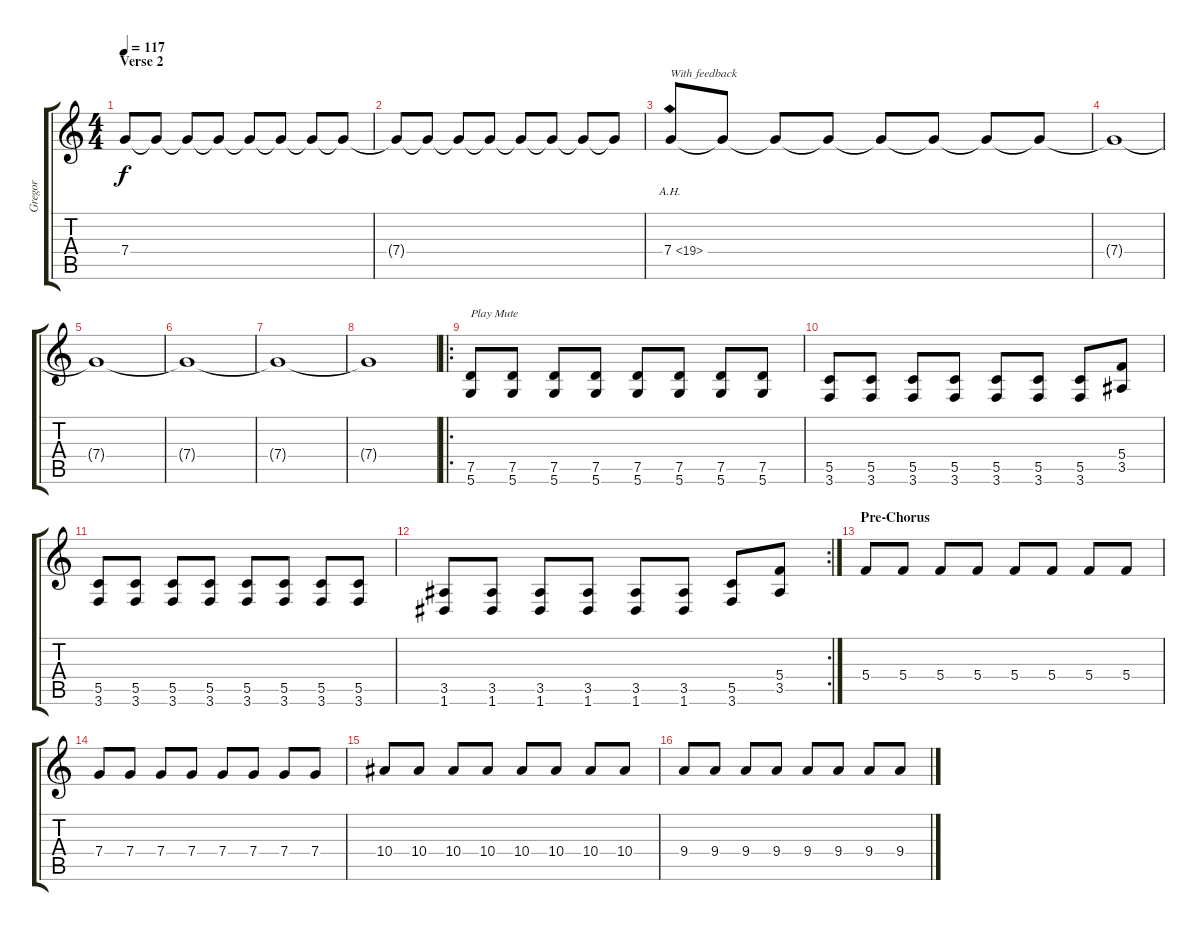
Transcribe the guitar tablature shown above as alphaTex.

\track ("Gregor" "Gregor") {instrument distortionguitar}
\staff {score tabs}
\tuning (D4 A3 F3 C3 G2 D2) {hide}
\ts (4 4)
\section ("" "Verse 2")
\tempo 117
\clef g2
\ks c
7.4.8{dy f} 7.4{t}.8 7.4{t}.8 7.4{t}.8 7.4{t}.8 7.4{t}.8 7.4{t}.8 7.4{t}.8 |
7.4{t}.8 7.4{t}.8 7.4{t}.8 7.4{t}.8 7.4{t}.8 7.4{t}.8 7.4{t}.8 7.4{t}.8 |
7.4{ah 12}.8{txt "With feedback"} 7.4{t}.8 7.4{t}.8 7.4{t}.8 7.4{t}.8 7.4{t}.8 7.4{t}.8 7.4{t}.8 |
7.4{t}.1 |
7.4{t}.1 |
7.4{t}.1 |
7.4{t}.1 |
7.4{t}.1 |
\ro
(7.5 5.6).8{txt "Play Mute" instrument distortionguitar} (7.5 5.6).8 (7.5 5.6).8 (7.5 5.6).8 (7.5 5.6).8 (7.5 5.6).8 (7.5 5.6).8 (7.5 5.6).8 |
(5.5 3.6).8 (5.5 3.6).8 (5.5 3.6).8 (5.5 3.6).8 (5.5 3.6).8 (5.5 3.6).8 (5.5 3.6).8 (5.4 3.5).8 |
(5.5 3.6).8 (5.5 3.6).8 (5.5 3.6).8 (5.5 3.6).8 (5.5 3.6).8 (5.5 3.6).8 (5.5 3.6).8 (5.5 3.6).8 |
\rc 2
(3.5 1.6).8 (3.5 1.6).8 (3.5 1.6).8 (3.5 1.6).8 (3.5 1.6).8 (3.5 1.6).8 (5.5 3.6).8 (5.4 3.5).8 |
\section ("" "Pre-Chorus")
5.4.8{instrument overdrivenguitar} 5.4.8 5.4.8 5.4.8 5.4.8 5.4.8 5.4.8 5.4.8 |
7.4.8 7.4.8 7.4.8 7.4.8 7.4.8 7.4.8 7.4.8 7.4.8 |
10.4.8 10.4.8 10.4.8 10.4.8 10.4.8 10.4.8 10.4.8 10.4.8 |
9.4.8 9.4.8 9.4.8 9.4.8 9.4.8 9.4.8 9.4.8 9.4.8
